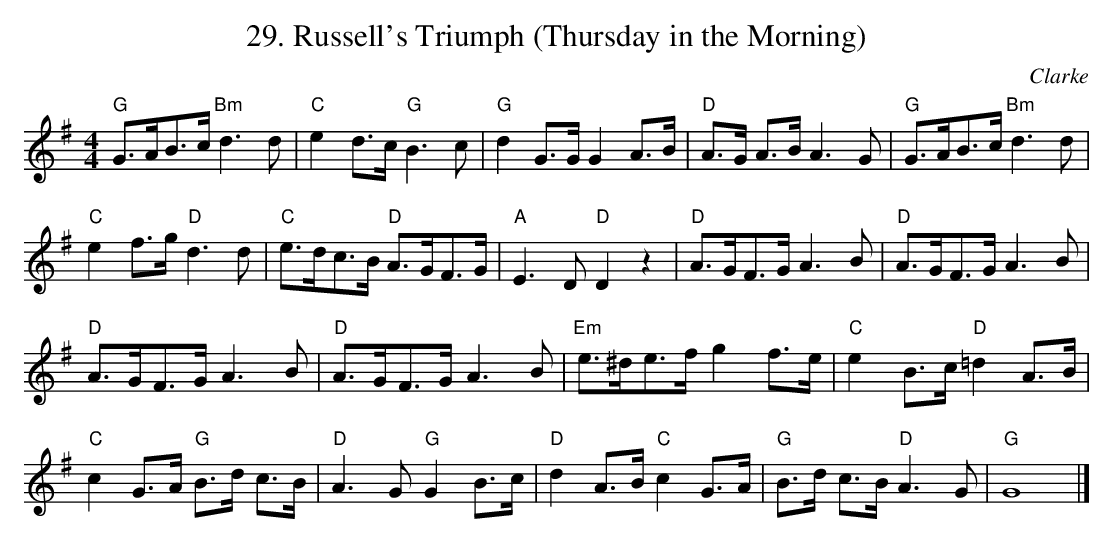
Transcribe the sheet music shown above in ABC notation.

X:1
T:29. Russell's Triumph (Thursday in the Morning)
C:Clarke
L:1/8
M:4/4
K:G
 "G"G>AB>c "Bm"d3 d | "C"e2 d>c "G"B3 c | "G"d2 G>G G2 A>B | %3
 "D"A>G A>B A3 G | "G"G>AB>c "Bm"d3 d |$ "C"e2 f>g "D"d3 d | "C"e>dc>B "D"A>GF>G | "A"E3 D "D"D2 z2 | "D"A>GF>G A3 B | %9
 "D"A>GF>G A3 B |$ "D"A>GF>G A3 B | "D"A>GF>G A3 B | "Em"e>^de>f g2 f>e | "C"e2 B>c "D"=d2 A>B |$ "C"c2 G>A "G"B>d c>B | %15
"D" A3 G "G"G2 B>c | "D"d2 A>B "C"c2 G>A | "G"B>d c>B "D"A3 G | "G"G8 |] %19
